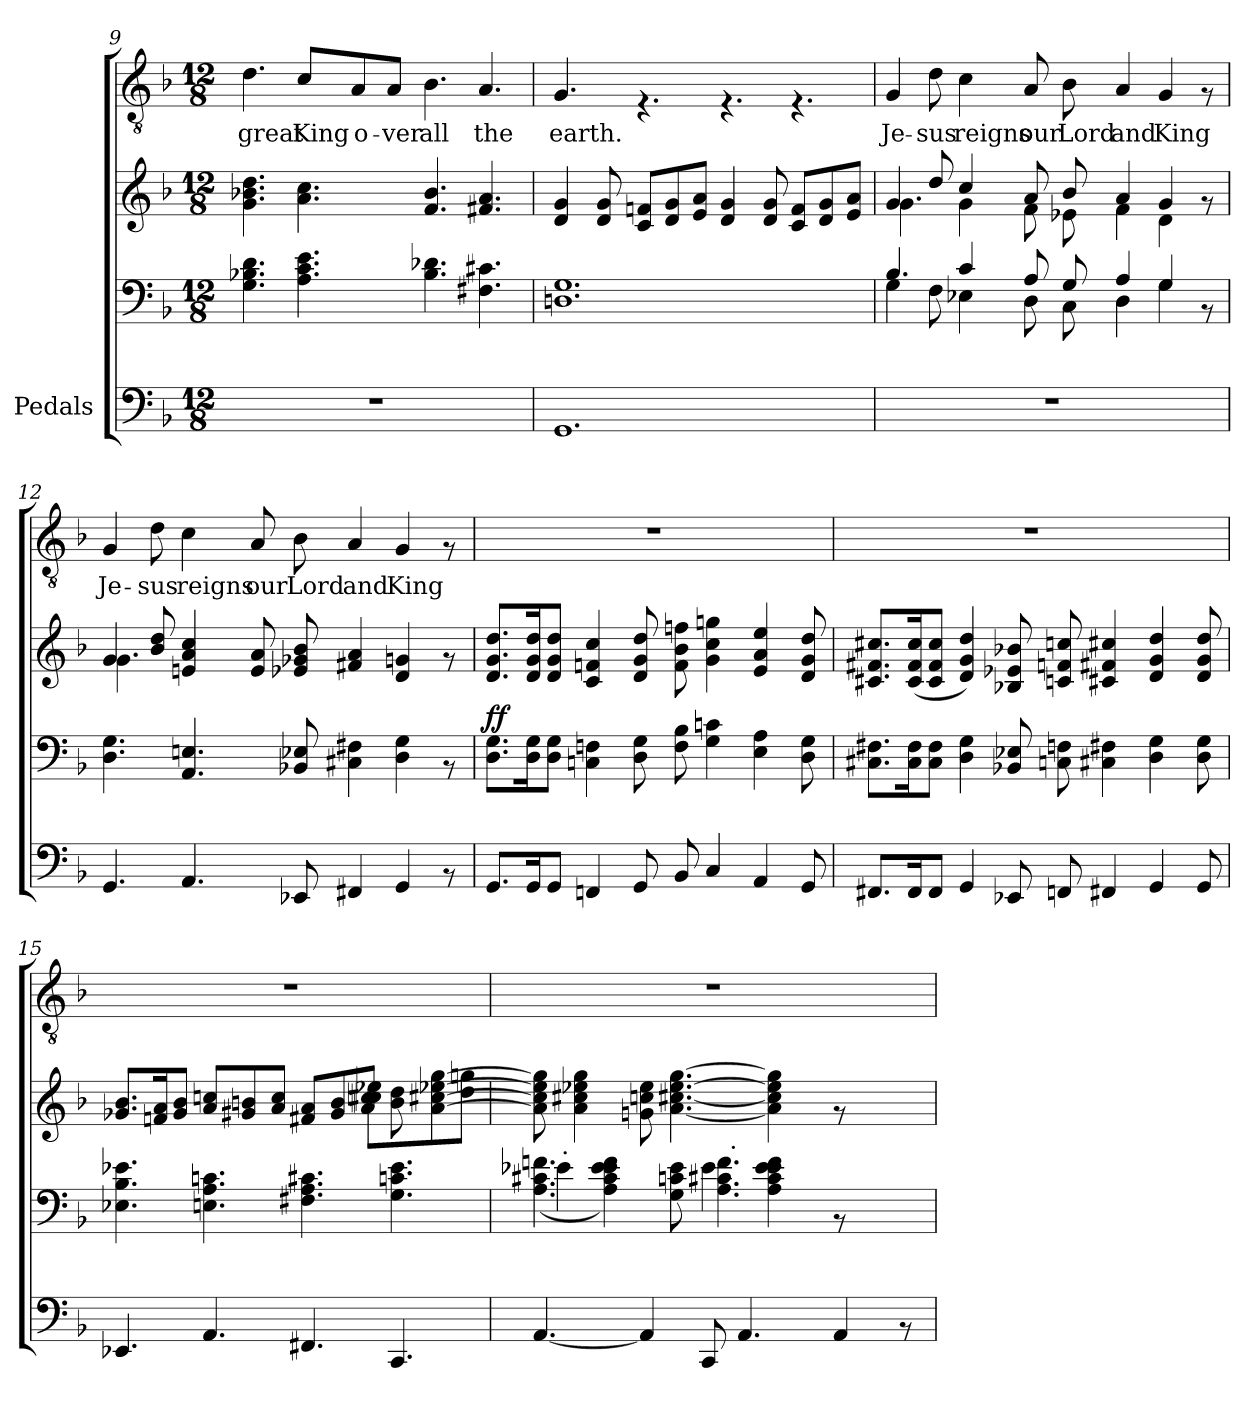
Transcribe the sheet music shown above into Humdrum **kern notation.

**kern	**kern	**dynam	**kern	**kern	**text
*part4	*part3	*part3	*part2	*part1	*part1
*staff4	*staff3	*staff3	*staff2	*staff1	*staff1
*I"Pedals	*	*	*	*	*
*clefF4	*clefF4	*	*clefG2	*clefGv2	*
*k[b-]	*k[b-]	*	*k[b-]	*k[b-]	*
*F:	*F:	*	*F:	*F:	*
*M12/8	*M12/8	*	*M12/8	*M12/8	*
=9	=9	=9	=9	=9	=9
!	!	!	!	!	!LO:LY:b
1.r	4.G\ 4.B-X\ 4.d\	.	4.g\ 4.b-X\ 4.dd\	4.d\	great
!	!	!	!	!	!LO:LY:b
.	4.A\ 4.c\ 4.e\	.	4.a\ 4.cc\	8c/L	King
!	!	!	!	!	!LO:LY:b
.	.	.	.	8A/	o-
!	!	!	!	!	!LO:LY:b
.	.	.	.	8A/J	-ver
!	!	!	!	!	!LO:LY:b
.	4.B-\ 4.d-X\	.	4.f/ 4.b-/	4.B-\	all
!	!	!	!	!	!LO:LY:b
.	4.F#X\ 4.c#X\	.	4.f#X/ 4.a/	4.A/	the
!!LO:PB:g=z
=10	=10	=10	=10	=10	=10
!	!	!	!	!	!LO:LY:b
1.GG	1.Dn 1.G	.	4d/ 4g/	4.G/	earth.
.	.	.	8d/ 8g/	.	.
.	.	.	8c/ 8fn/L	4.rF	.
.	.	.	8d/ 8g/	.	.
.	.	.	8e/ 8a/J	.	.
.	.	.	4d/ 4g/	4.rF	.
.	.	.	8d/ 8g/	.	.
.	.	.	8c/ 8f/L	4.rF	.
.	.	.	8d/ 8g/	.	.
.	.	.	8e/ 8a/J	.	.
=11	=11	=11	=11	=11	=11
*	*^	*	*^	*	*
!	!	!	!	!	!	!	!LO:LY:b
1.r	4.B-/	4G\	.	4g/	4.g\	4G/	Je-
!	!	!	!	!	!	!	!LO:LY:b
.	.	8F\	.	8dd/	.	8d\	-sus
!	!	!	!	!	!	!	!LO:LY:b
.	4c/	4E-X\	.	4cc/	4g\	4c\	reigns
!	!	!	!	!	!	!	!LO:LY:b
.	8A/	8D\	.	8a/	8f\	8A/	our
!	!	!	!	!	!	!	!LO:LY:b
.	8G/	8C\	.	8b-/	8e-X\	8B-\	Lord
!	!	!	!	!	!	!	!LO:LY:b
.	4A/	4D\	.	4a/	4f\	4A/	and
!	!	!	!	!	!	!	!LO:LY:b
.	4G/	4G\	.	4g/	4d\	4G/	King
.	8rAA	8ryy	.	8rf	8ryy	8rF	.
=12	=12	=12	=12	=12	=12	=12	=12
!	!LO:TX:a:i:t=Grand organ	!	!	!	!	!	!
!	!	!	!	!	!	!	!LO:LY:b
*	*v	*v	*	*	*	*	*
4.GG/	4.D\ 4.G\	.	4g/	4.g\	4G/	Je-
!	!	!	!	!	!	!LO:LY:b
.	.	.	8b-/ 8dd/	.	8d\	-sus
!	!	!	!	!	!	!LO:LY:b
4.AA/	4.AA/ 4.En/	.	4en/ 4a/ 4cc/	1ryy	4c\	reigns
!	!	!	!	!	!	!LO:LY:b
.	.	.	8e/ 8a/	.	8A/	our
!	!	!	!	!	!	!LO:LY:b
8EE-X/	8BB-X/ 8E-X/	.	8e-X/ 8g-X/ 8b-/	.	8B-\	Lord
!	!	!	!	!	!	!LO:LY:b
4FF#X/	4C#X\ 4F#X\	.	4f#X/ 4a/	.	4A/	and
!	!	!	!	!	!	!LO:LY:b
4GG/	4D\ 4G\	.	4d/ 4gn/	.	4G/	King
8rAA	8rAA	.	8rf	8ryy	8rF	.
!!LO:LB:g=z
=13	=13	=13	=13	=13	=13	=13
!	!	!LO:DY:a	!	!	!	!
*	*	*	*v	*v	*	*
8.GG/L	8.D\ 8.G\L	ff	8.d/ 8.g/ 8.dd/L	1.r	.
16GG/k	16D\ 16G\k	.	16d/ 16g/ 16dd/k	.	.
8GG/J	8D\ 8G\J	.	8d/ 8g/ 8dd/J	.	.
4FFn/	4Cn\ 4Fn\	.	4c/ 4fn/ 4cc/	.	.
8GG/	8D\ 8G\	.	8d/ 8g/ 8dd/	.	.
8BB-/	8F\ 8B-\	.	8f\ 8b-\ 8ffn\	.	.
4C/	4G\ 4cn\	.	4g\ 4cc\ 4ggn\	.	.
4AA/	4E\ 4A\	.	4e/ 4a/ 4ee/	.	.
8GG/	8D\ 8G\	.	8d/ 8g/ 8dd/	.	.
=14	=14	=14	=14	=14	=14
8.FF#X/L	8.C#X\ 8.F#X\L	.	8.c#X/ 8.f#X/ 8.cc#X/L	1.r	.
16FF#/k	16C#\ 16F#\k	.	(<16c#/ 16f#/ 16cc#/k	.	.
8FF#/J	8C#\ 8F#\J	.	8c#/ 8f#/ 8cc#/J	.	.
4GG/	4D\ 4G\	.	4d/ 4g/ 4dd/)	.	.
8EE-X/	8BB-X/ 8E-X/	.	8B-X/ 8e-X/ 8b-X/	.	.
8FFn/	8Cn\ 8Fn\	.	8cn/ 8fn/ 8ccn/	.	.
4FF#X/	4C#X\ 4F#X\	.	4c#X/ 4f#X/ 4cc#X/	.	.
4GG/	4D\ 4G\	.	4d/ 4g/ 4dd/	.	.
8GG/	8D\ 8G\	.	8d/ 8g/ 8dd/	.	.
=15	=15	=15	=15	=15	=15
*	*	*	*^	*	*
4.EE-X/	4.E-X\ 4.B-\ 4.e-X\	.	8.g-X/ 8.b-/L	1ryy	1.r	.
.	.	.	16fn/ 16a/k	.	.	.
.	.	.	8g-/ 8b-/J	.	.	.
4.AA/	4.En\ 4.A\ 4.cn\	.	8a/ 8ccn/L	.	.	.
.	.	.	8g#X/ 8bn/	.	.	.
.	.	.	8a/ 8cc/J	.	.	.
4.FF#X/	4.F#X\ 4.A\ 4.c#X\	.	8f#X/ 8a/L	.	.	.
.	.	.	8g#/ 8b/	.	.	.
.	.	.	8a/ 8cc#X/J	4ryy	.	.
4.CC/	4.G\ 4.cn\ 4.e-\	.	8b\ 8dd\	.	.	.
.	.	.	[<4a\ [<4cc#X\ [>4ee-X\ [>4gg\	8ccn\ 8ee-X\L	.	.
.	.	.	.	8dd\ 8ggn\J	.	.
*	*	*	*v	*v	*	*
!!LO:LB:g=z
=16	=16	=16	=16	=16	=16
*	*^	*	*	*	*
*	*	*^	*	*	*	*
*	*	*	*^	*	*	*	*
[<4.AA/	16..ryy	(4.A\ 4.c#X\ 4.fn\	4e-X\	4ryy	.	8a\] 8cc#\] 8ee-\] 8gg\]	1.r	.
!	!LO:TX:a:t=.	!	!	!	!	!	!	!
.	4ryy	.	.	.	.	.	.	.
.	.	.	.	.	.	4a\ 4cc#\ 4ee-\ 4gg\	.	.
.	.	.	64%31ryy	4A\ 4c#\ 4e-\ 4e-\ 4f\)	.	.	.	.
.	1ryy	.	.	.	.	.	.	.
4AA/]	.	4ryy	.	.	.	8gn\ 8ccn\ 8ee-\	.	.
.	.	.	.	8G\ 8cn\ 8e-\	.	[<4.a\ [<4.cc#X\ [>4.ee-\ [>4.gg\	.	.
8CC/	.	4e-\	.	4.A\ 4.c#X\ 4.f\	.	.	.	.
!	!	!	!LO:TX:a:t=.	!	!	!	!	!
.	.	.	4ryy	.	.	.	.	.
4.AA/	.	.	.	.	.	.	.	.
.	.	(4A\ 4c#\ 4e-\ 4e-\ 4f\	.	.	.	4a\] 4cc#\] 4ee-\] 4gg\]	.	.
.	.	.	2ryy	.	.	.	.	.
.	.	.	.	4ryy	.	.	.	.
4AA/	.	8rAA	.	.	.	8rf	.	.
.	.	4ryy	.	4ryy	.	4ryy	.	.
.	8ryy	.	.	.	.	.	.	.
8rAA	.	.	.	.	.	.	.	.
.	64ryy	.	64ryy	.	.	.	.	.
*	*v	*v	*v	*v	*	*	*	*
=	=	=	=	=	=
*-	*-	*-	*-	*-	*-
